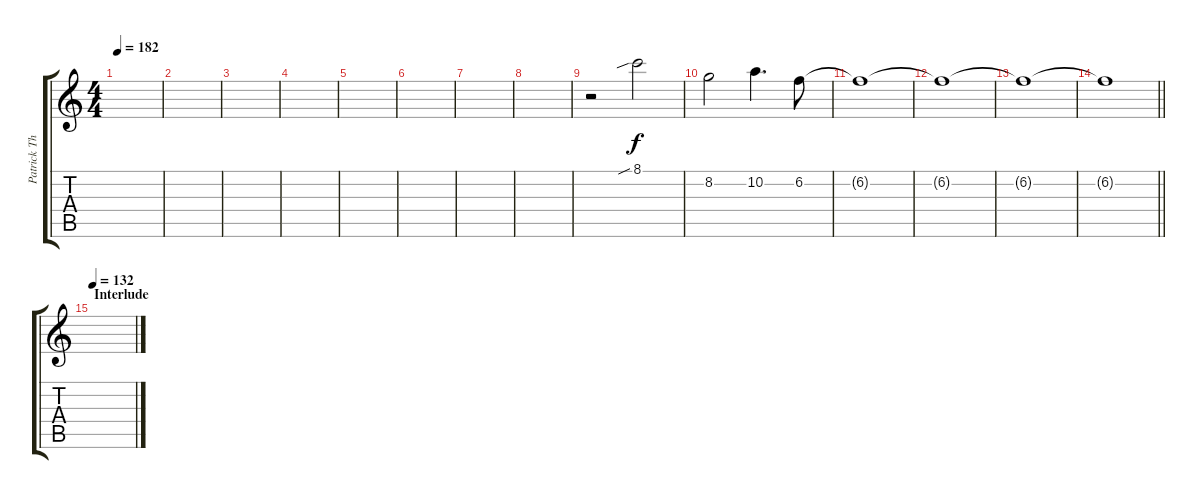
\track ("Patrick Thompson - Guitar" "Patrick Th") {instrument electricguitarclean}
\staff {score tabs}
\tuning (E4 B3 G3 D3 A2 E2) {hide}
\ts (4 4)
\tempo 182
\clef g2
\ks c
|
|
|
|
|
|
|
|
r.2{instrument distortionguitar} 8.1{sib}.2 |
8.2.2 10.2.4{d} 6.2.8 |
6.2{t}.1{volume 2} |
6.2{t}.1 |
6.2{t}.1 |
\barLineRight lightlight
6.2{t}.1 |
\section ("" "Interlude")
\tempo 132
